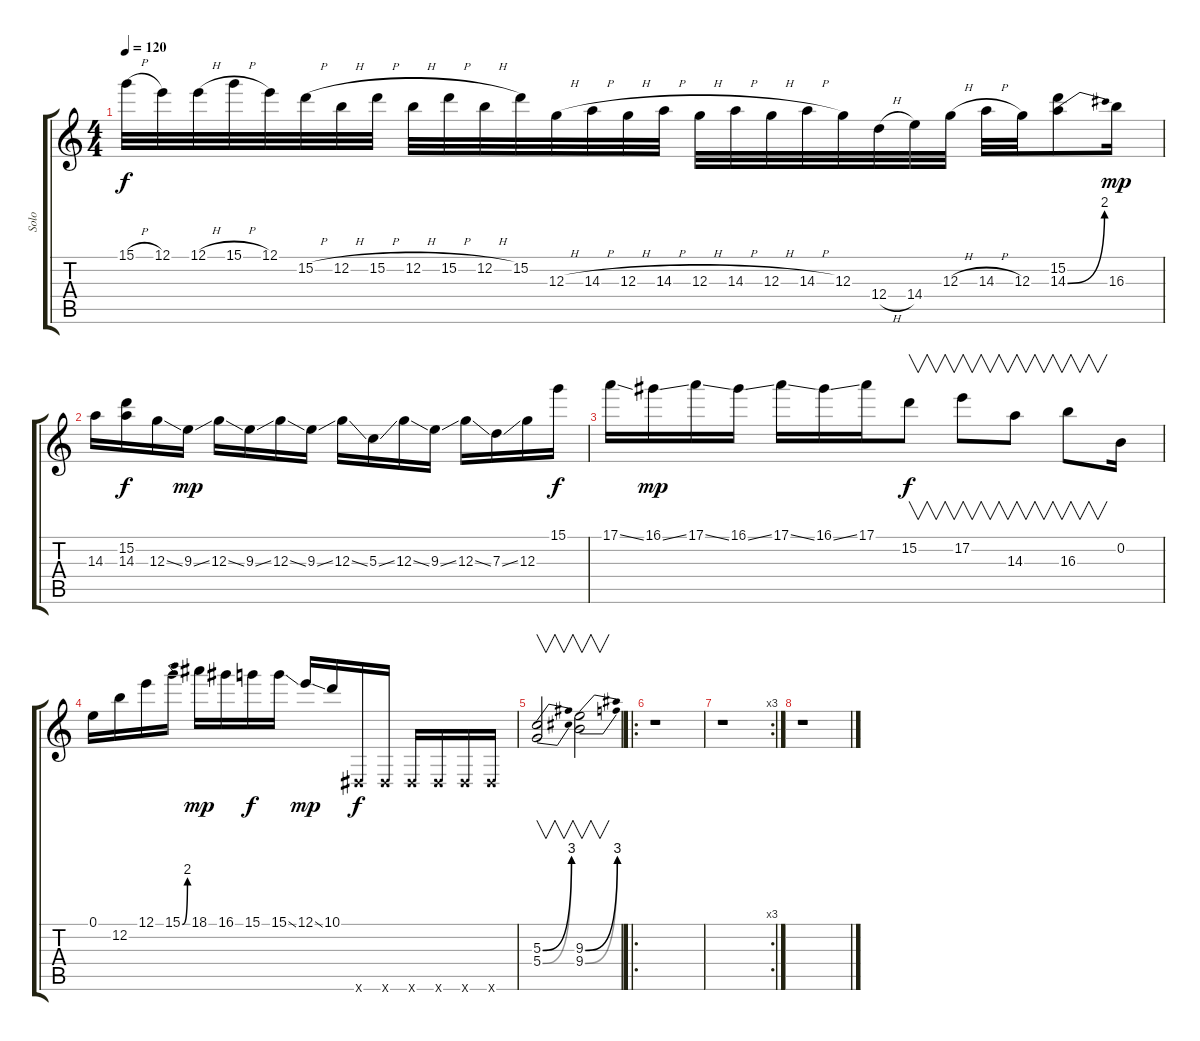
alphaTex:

\track ("Solo" "Solo") {instrument distortionguitar}
\staff {score tabs}
\tuning (E4 B3 G3 D3 A2 E2) {hide}
\ts (4 4)
\tempo 120
\clef g2
\ks c
15.1{h}.32{dy f} 12.1.32 12.1{h}.32 15.1{h}.32 12.1.32 15.2{h}.32 12.2{h}.32 15.2{h}.32 12.2{h}.32 15.2{h}.32 12.2{h}.32 15.2.32 12.3{h}.32 14.3{h}.32 12.3{h}.32 14.3{h}.32 12.3{h}.32 14.3{h}.32 12.3{h}.32 14.3{h}.32 12.3.32 12.4{h}.32 14.4.32 12.3{h}.32 14.3{h}.32 12.3.32 (15.2 14.3{be (bend 0 0 60 8)}).8 16.3.16{dy mp} |
14.3.16 (15.2 14.3).16{dy f} 12.3{ss}.16 9.3{ss}.16{dy mp} 12.3{ss}.16 9.3{ss}.16 12.3{ss}.16 9.3{ss}.16 12.3{ss}.16 5.3{ss}.16 12.3{ss}.16 9.3{ss}.16 12.3{ss}.16 7.3{ss}.16 12.3.16 15.1.16{dy f} |
17.1{ss}.16 16.1{ss}.16{dy mp} 17.1{ss}.16 16.1{ss}.16 17.1{ss}.16 16.1{ss}.16 17.1.16 15.2.8{v dy f} 17.2.8{v} 14.3.8{v} 16.3.8{v} 0.2.16 |
0.1.16 12.2.16 12.1.16 15.1{be (bend 0 0 60 8)}.16 18.1.16{dy mp} 16.1.16 15.1.16{dy f} 15.1{ss}.16 12.1{ss}.16{dy mp} 10.1.16 -1.6{x}.16{dy f} -1.6{x}.16 -1.6{x}.16 -1.6{x}.16 -1.6{x}.16 -1.6{x}.16 |
(5.3{be (bend 0 0 60 12)} 5.4{be (bend 0 0 60 12)}).2{v} (9.3{be (bend 0 0 60 12)} 9.4{be (bend 0 0 60 12)}).2{v} |
\ro
r.1 |
\rc 3
r.1 |
r.1
